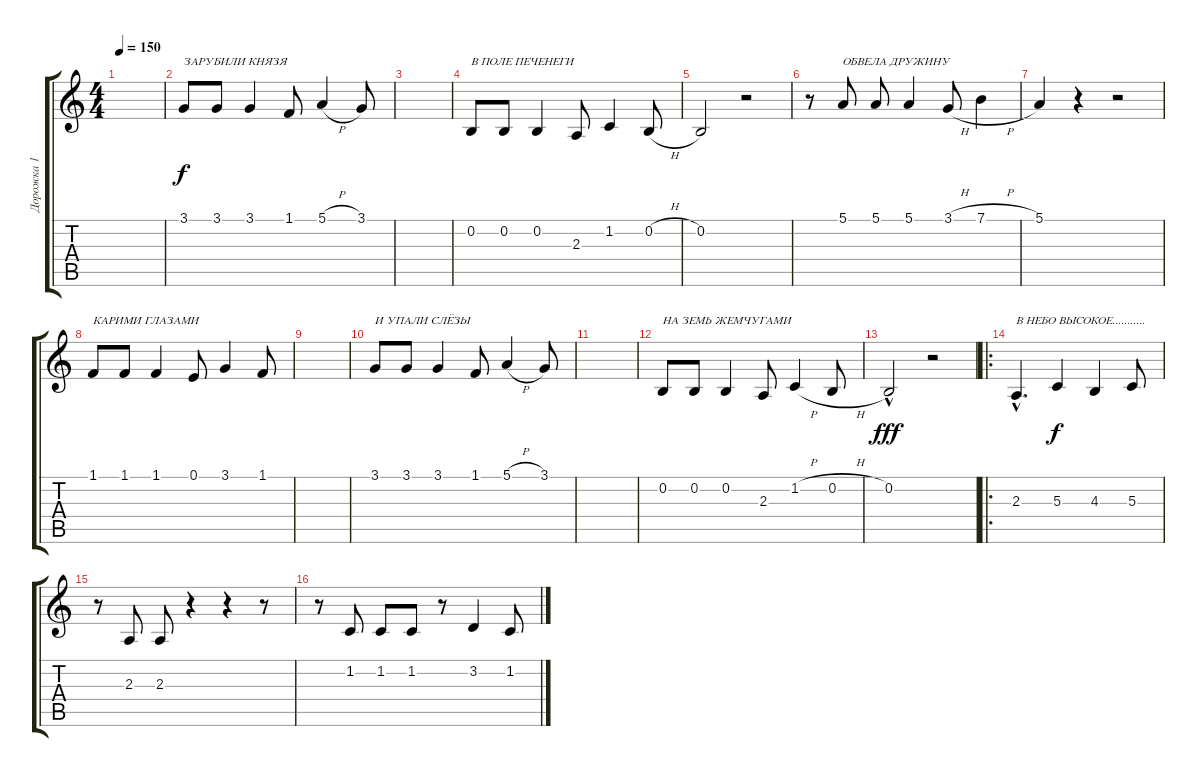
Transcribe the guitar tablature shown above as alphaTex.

\track ("Дорожка 1" "Дорожка 1") {instrument acousticgrandpiano}
\staff {score tabs}
\tuning (E4 B3 G3 D3 A2 E2) {hide}
\ts (4 4)
\tempo 150
\clef g2
\ks c
|
3.1.8{txt "ЗАРУБИЛИ КНЯЗЯ"} 3.1.8 3.1.4 1.1.8 5.1{h}.4 3.1.8 |
|
0.2.8{txt "В ПОЛЕ ПЕЧЕНЕГИ"} 0.2.8 0.2.4 2.3.8 1.2.4 0.2{h}.8 |
0.2.2 r.2 |
r.8 5.1.8{txt "ОБВЕЛА ДРУЖИНУ"} 5.1.8 5.1.4 3.1{h}.8 7.1{h}.4 |
5.1.4 r.4 r.2 |
1.1.8{txt "КАРИМИ ГЛАЗАМИ"} 1.1.8 1.1.4 0.1.8 3.1.4 1.1.8 |
|
3.1.8{txt "И УПАЛИ СЛЁЗЫ"} 3.1.8 3.1.4 1.1.8 5.1{h}.4 3.1.8 |
|
0.2.8{txt "НА ЗЕМЬ ЖЕМЧУГАМИ"} 0.2.8 0.2.4 2.3.8 1.2{h}.4 0.2{h}.8 |
0.2{hac}.2{dy fff} r.2 |
\ro
2.3{hac}.4{d txt "В НЕБО ВЫСОКОЕ..........."} 5.3.4{dy f} 4.3.4 5.3.8 |
r.8 2.3.8 2.3.8 r.4 r.4 r.8 |
r.8 1.2.8 1.2.8 1.2.8 r.8 3.2.4 1.2.8
